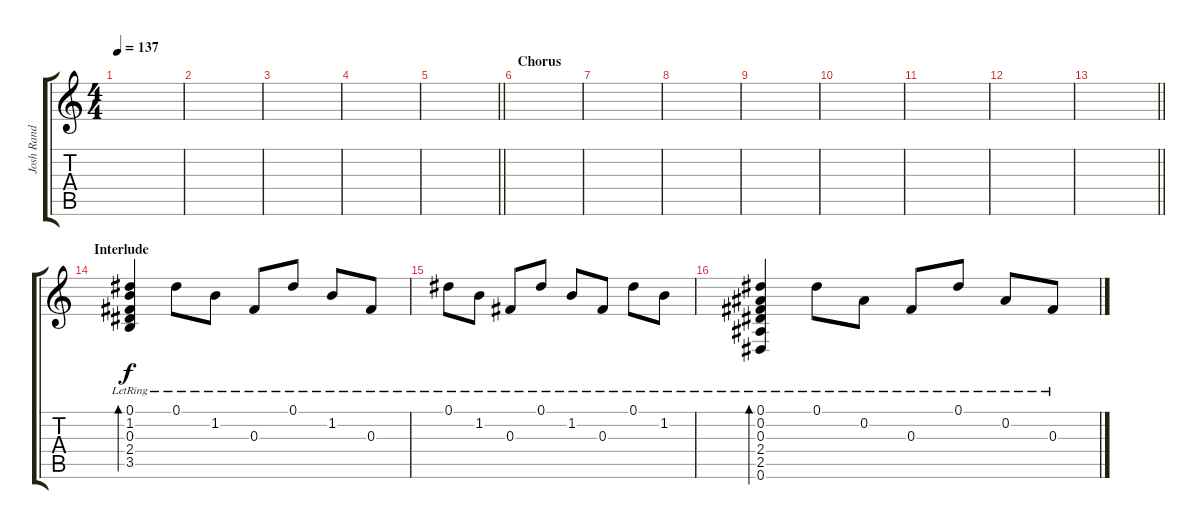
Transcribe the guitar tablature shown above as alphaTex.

\track ("Josh Rand (Acoustic Guitar)" "Josh Rand ") {instrument acousticguitarsteel}
\staff {score tabs}
\tuning (Eb4 Bb3 Gb3 Db3 Ab2 Eb2) {hide}
\ts (4 4)
\tempo 137
\clef g2
\ks c
|
|
|
|
\barLineRight lightlight
|
\section ("" "Chorus")
|
|
|
|
|
|
|
\barLineRight lightlight
|
\section ("" "Interlude")
(0.1{lr} 1.2{lr} 0.3 2.4 3.5).4{bd 240} 0.1{lr}.8 1.2{lr}.8 0.3{lr}.8 0.1{lr}.8 1.2{lr}.8 0.3{lr}.8 |
0.1{lr}.8 1.2{lr}.8 0.3{lr}.8 0.1{lr}.8 1.2{lr}.8 0.3{lr}.8 0.1{lr}.8 1.2{lr}.8 |
(0.1{lr} 0.2{lr} 0.3{lr} 2.4 2.5 0.6).4{bd 240} 0.1{lr}.8 0.2{lr}.8 0.3{lr}.8 0.1{lr}.8 0.2{lr}.8 0.3{lr}.8
